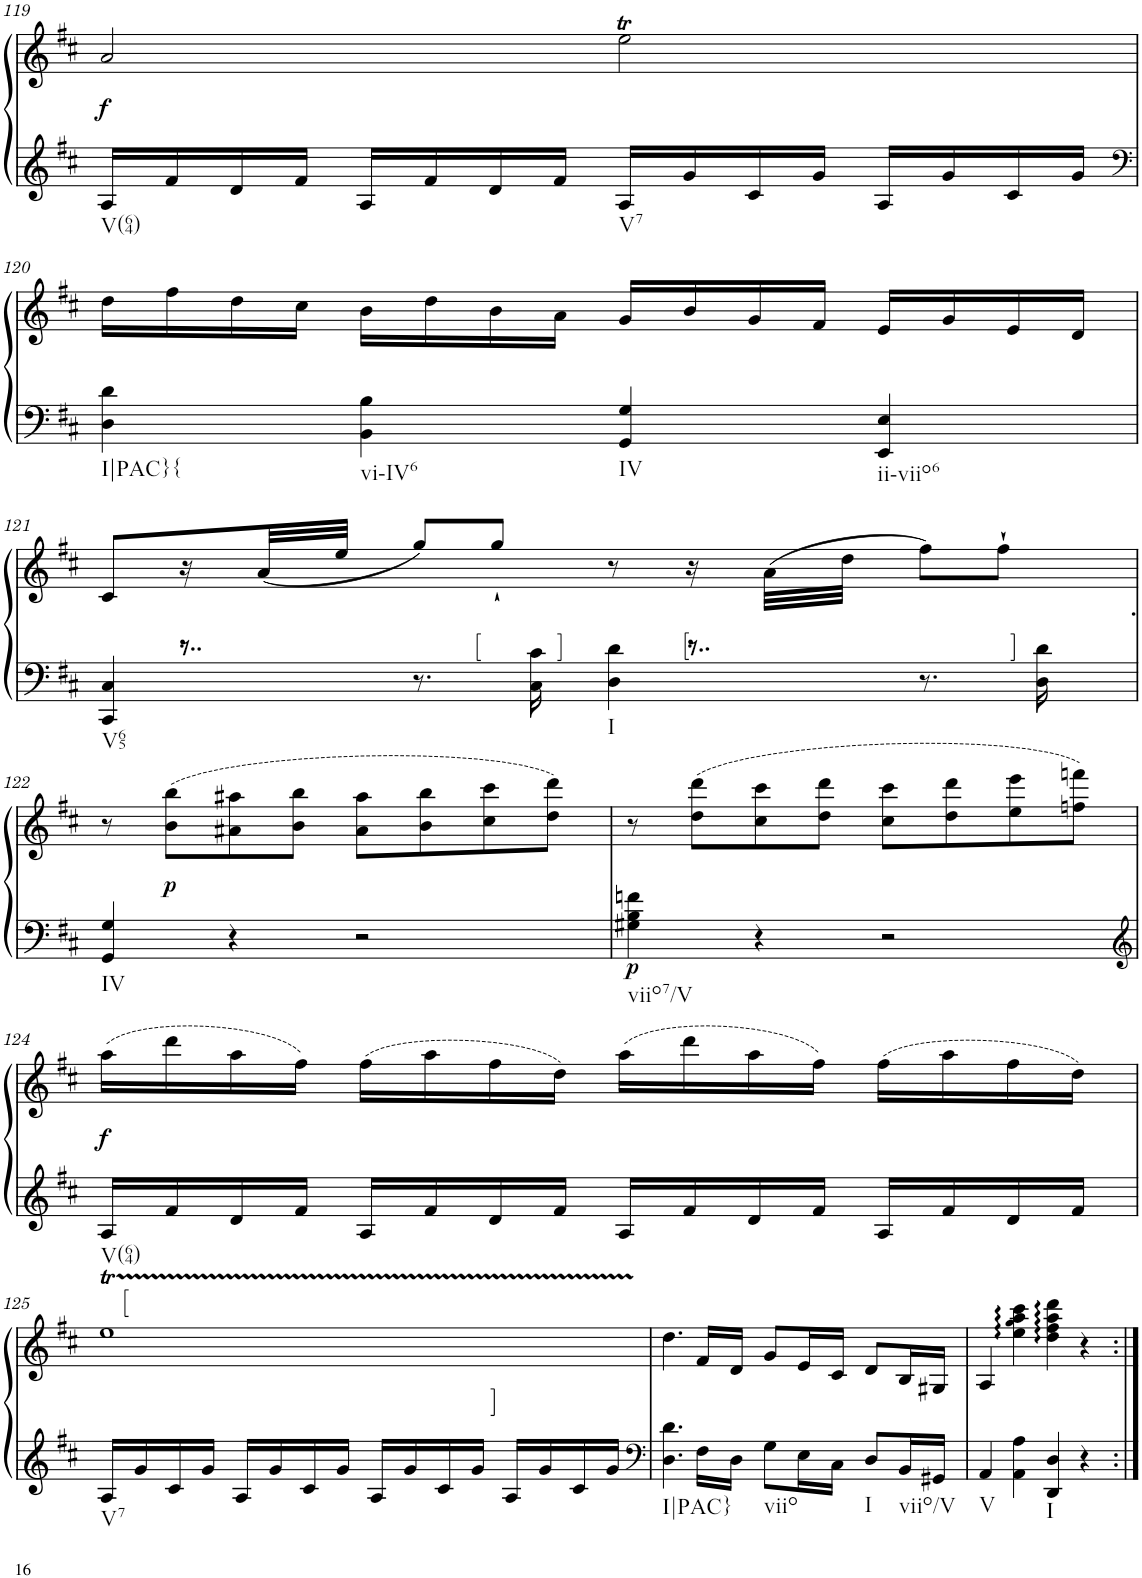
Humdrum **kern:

**kern	**kern	**dynam
*part1	*part1	*part1
*staff2	*staff1	*staff1/2
*I"unbenannt2	*	*
!!LO:PB:g=z
*clefG2	*clefG2	*
*k[f#c#]	*k[f#c#]	*
*M4/4	*M4/4	*
=119	=119	=119
!LO:TX:b:t=V(64)	!	!
!	!	!LO:DY:b
16A/LL	2a/	f
16f#/	.	.
16d/	.	.
16f#/JJ	.	.
16A/LL	.	.
16f#/	.	.
16d/	.	.
16f#/JJ	.	.
!LO:TX:b:t=V7	!	!
16A/LL	2eeT\	.
16g/	.	.
16c#/	.	.
16g/JJ	.	.
16A/LL	.	.
16g/	.	.
16c#/	.	.
16g/JJ	.	.
!!LO:LB:g=z
=120	=120	=120
*clefF4	*	*
!LO:TX:b:t=I|PAC}{	!	!
4D\ 4d\	16dd\LL	.
.	16ff#\	.
.	16dd\	.
.	16cc#\JJ	.
!LO:TX:b:t=vi-IV6	!	!
4BB\ 4B\	16b\LL	.
.	16dd\	.
.	16b\	.
.	16a\JJ	.
!LO:TX:b:t=IV	!	!
4GG/ 4G/	16g/LL	.
.	16b/	.
.	16g/	.
.	16f#/JJ	.
!LO:TX:b:t=ii-viio6	!	!
4EE/ 4E/	16e/LL	.
.	16g/	.
.	16e/	.
.	16d/JJ	.
!!LO:LB:g=z
=121	=121	=121
!LO:TX:b:t=V65	!	!
4CC#/ 4C#/	8c#/L	.
.	16r	.
.	(<32a/L	.
.	32ee/JJJ	.
8.r	8gg/L)	.
.	8gg`/J	.
16C#\ 16c#\	.	.
!LO:TX:b:t=I	!	!
4D\ 4d\	8r	.
.	16r	.
.	(32a\LLL	.
.	32dd\JJJ	.
8.r	8ff#\L)	.
.	8ff#`\J	.
16D\ 16d\	.	.
!!LO:LB:g=z
=122	=122	=122
!LO:TX:b:t=IV	!	!
4GG/ 4G/	8r	.
!	!	!LO:DY:b
.	(8b\ 8bb\L	p
4r	8a#X\ 8aa#X\	.
.	8b\ 8bb\J	.
2r	8a#\ 8aa#\L	.
.	8b\ 8bb\	.
.	8cc#\ 8ccc#\	.
.	8dd\ 8ddd\J)	.
=123	=123	=123
!LO:TX:b:t=viio7/V	!	!
!	!	!LO:DY:b=2
4G#X\ 4B\ 4fn\	8r	p
.	(8dd\ 8ddd\L	.
4r	8cc#\ 8ccc#\	.
.	8dd\ 8ddd\J	.
2r	8cc#\ 8ccc#\L	.
.	8dd\ 8ddd\	.
.	8ee\ 8eee\	.
.	8ffn\ 8fffn\J)	.
!!LO:LB:g=z
=124	=124	=124
*clefG2	*	*
!LO:TX:b:t=V(64)	!	!
!	!	!LO:DY:b
16A/LL	(16aa\LL	f
16f#/	16ddd\	.
16d/	16aa\	.
16f#/JJ	16ff#\JJ)	.
16A/LL	(16ff#\LL	.
16f#/	16aa\	.
16d/	16ff#\	.
16f#/JJ	16dd\JJ)	.
16A/LL	(16aa\LL	.
16f#/	16ddd\	.
16d/	16aa\	.
16f#/JJ	16ff#\JJ)	.
16A/LL	(16ff#\LL	.
16f#/	16aa\	.
16d/	16ff#\	.
16f#/JJ	16dd\JJ)	.
!!LO:LB:g=z
=125	=125	=125
!LO:TX:b:t=V7	!	!
16A/LL	1eeT	.
16g/	.	.
16c#/	.	.
16g/JJ	.	.
16A/LL	.	.
16g/	.	.
16c#/	.	.
16g/JJ	.	.
16A/LL	.	.
16g/	.	.
16c#/	.	.
16g/JJ	.	.
16A/LL	.	.
16g/	.	.
16c#/	.	.
16g/JJ	.	.
=126	=126	=126
*clefF4	*	*
!LO:TX:b:t=I|PAC}	!	!
4.D\ 4.d\	4.dd\	.
16F#\LL	16f#/LL	.
16D\JJ	16d/JJ	.
!LO:TX:b:t=viio	!	!
8G\L	8g/L	.
16E\L	16e/L	.
16C#\JJ	16c#/JJ	.
!LO:TX:b:t=I	!	!
8D/L	8d/L	.
!LO:TX:b:t=viio/V	!	!
16BB/L	16B/L	.
16GG#X/JJ	16G#X/JJ	.
=127	=127	=127
!LO:TX:b:t=V	!	!
4AA/	4A/	.
4AA\ 4A\	4ee\ 4gg!\ 4aa\ 4ccc#\	.
!LO:TX:b:t=I	!	!
4DD/ 4D/	4dd\ 4ff#\ 4aa\ 4ddd\	.
4r	4r	.
=:|!	=:|!	=:|!
*-	*-	*-
